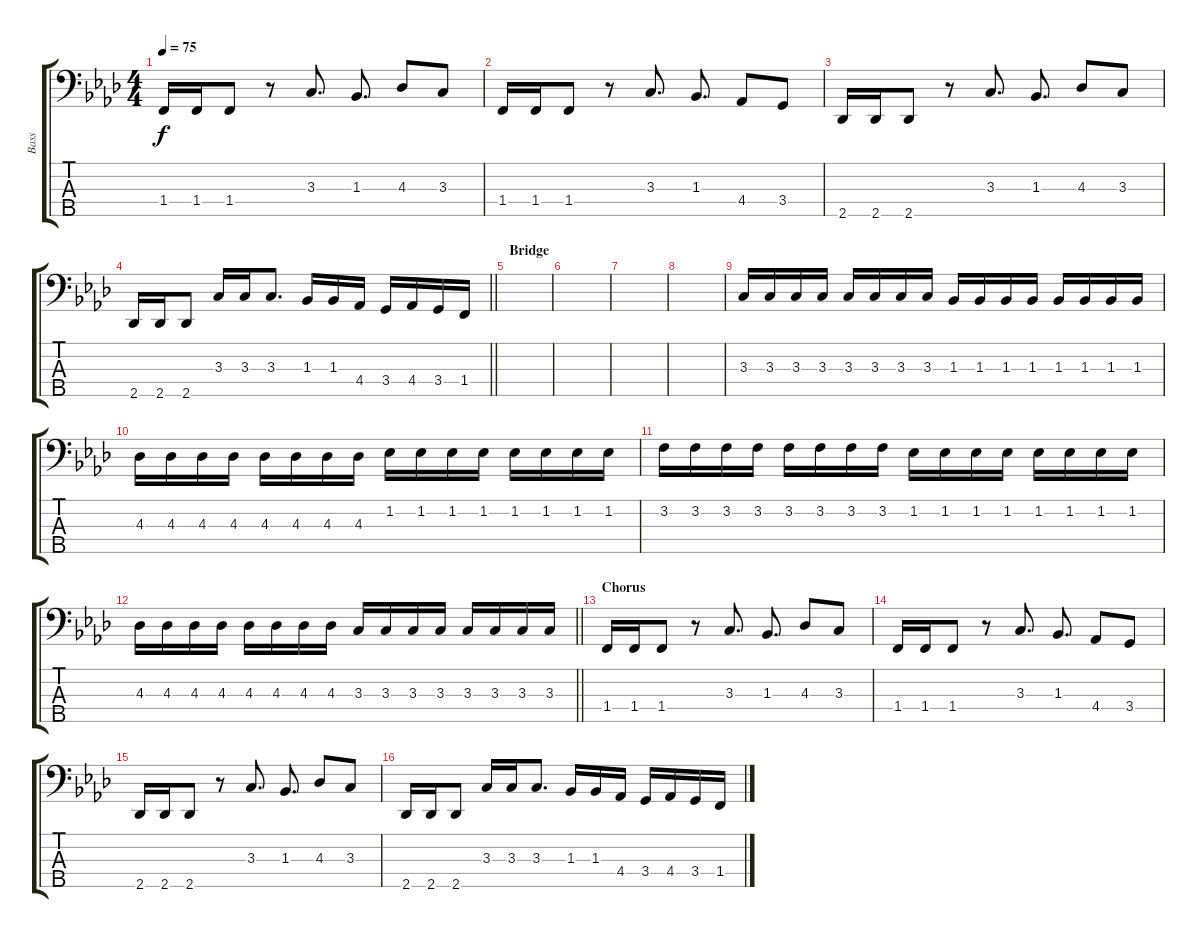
\track ("Bass" "Bass") {instrument electricbassfinger}
\staff {score tabs}
\tuning (G2 D2 A1 E1 B0) {hide}
\ts (4 4)
\tempo 75
\clef f4
\ks ab
1.4.16{dy f} 1.4.16 1.4.8 r.8 3.3.8{d} 1.3.8{d} 4.3.8 3.3.8 |
1.4.16 1.4.16 1.4.8 r.8 3.3.8{d} 1.3.8{d} 4.4.8 3.4.8 |
2.5.16 2.5.16 2.5.8 r.8 3.3.8{d} 1.3.8{d} 4.3.8 3.3.8 |
\barLineRight lightlight
2.5.16 2.5.16 2.5.8 3.3.16 3.3.16 3.3.8{d} 1.3.16 1.3.16 4.4.16 3.4.16 4.4.16 3.4.16 1.4.16 |
\section ("" "Bridge")
|
|
|
|
3.3.16 3.3.16 3.3.16 3.3.16 3.3.16 3.3.16 3.3.16 3.3.16 1.3.16 1.3.16 1.3.16 1.3.16 1.3.16 1.3.16 1.3.16 1.3.16 |
4.3.16 4.3.16 4.3.16 4.3.16 4.3.16 4.3.16 4.3.16 4.3.16 1.2.16 1.2.16 1.2.16 1.2.16 1.2.16 1.2.16 1.2.16 1.2.16 |
3.2.16 3.2.16 3.2.16 3.2.16 3.2.16 3.2.16 3.2.16 3.2.16 1.2.16 1.2.16 1.2.16 1.2.16 1.2.16 1.2.16 1.2.16 1.2.16 |
\barLineRight lightlight
4.3.16 4.3.16 4.3.16 4.3.16 4.3.16 4.3.16 4.3.16 4.3.16 3.3.16 3.3.16 3.3.16 3.3.16 3.3.16 3.3.16 3.3.16 3.3.16 |
\section ("" "Chorus")
1.4.16 1.4.16 1.4.8 r.8 3.3.8{d} 1.3.8{d} 4.3.8 3.3.8 |
1.4.16 1.4.16 1.4.8 r.8 3.3.8{d} 1.3.8{d} 4.4.8 3.4.8 |
2.5.16 2.5.16 2.5.8 r.8 3.3.8{d} 1.3.8{d} 4.3.8 3.3.8 |
2.5.16 2.5.16 2.5.8 3.3.16 3.3.16 3.3.8{d} 1.3.16 1.3.16 4.4.16 3.4.16 4.4.16 3.4.16 1.4.16
